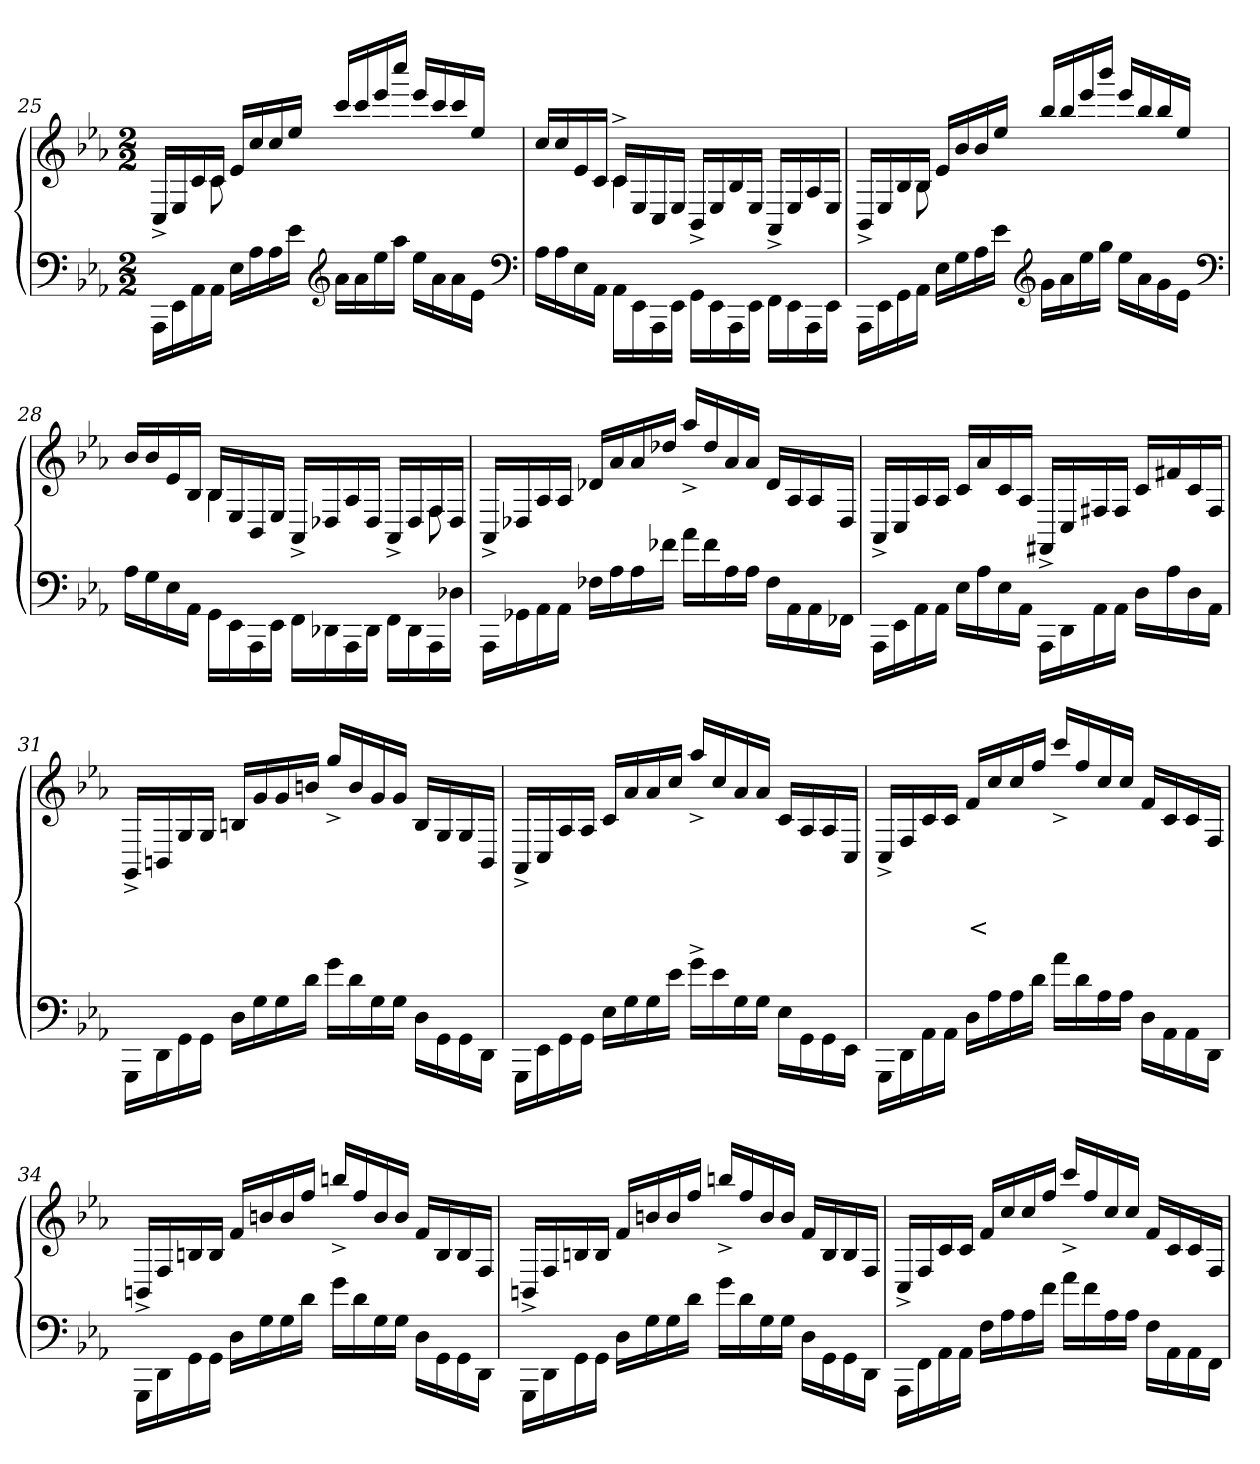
**kern	**kern	**text	**text
*part2	*part1	*part1	*part1
*staff2	*staff1	*staff1	*staff1
*clefF4	*clefG2	*	*
*k[b-e-a-]	*k[b-e-a-]	*	*
*M2/2	*M2/2	*	*
=25	=25	=25	=25
*	*^	*	*
16AAA-\LL	16C^>/LL	8.ryy	.	.
16EE-	16E-	.	.	.
16AA-	16c	.	.	.
16AA-JJ	16cJJ	8c\	.	.
16E-\LL	16e-/LL	.	.	.
16A-	16cc	2ryy	.	.
16A-	16cc	.	.	.
16e-JJ	16ee-JJ	.	.	.
*clefG2	*	*	*	*
16a-\LL	16ccc/LL	.	.	.
16a-	16ccc	.	.	.
16ee-	16eee-	.	.	.
16aa-JJ	16ccccJJ	.	.	.
16ee-\LL	16eee-/LL	.	.	.
16a-	16ccc	8.ryy	.	.
16a-	16ccc	.	.	.
16e-JJ	16ee-JJ	.	.	.
*clefF4	*	*	*	*
=26	=26	=26	=26	=26
16A-\LL	16cc/LL	4ryy	.	.
16A-	16cc	.	.	.
16E-	16e-	.	.	.
16AA-JJ	16cJJ	.	.	.
16AA-\LL	16c^>/LL	4c	.	.
16EE-	16E-	.	.	.
16AAA-	16C	.	.	.
16EE-JJ	16E-JJ	.	.	.
16GG\LL	16BB-^>/LL	2ryy	.	.
16EE-	16E-	.	.	.
16AAA-	16B-	.	.	.
16EE-JJ	16E-JJ	.	.	.
16FF\LL	16AA-^>/LL	.	.	.
16EE-	16E-	.	.	.
16AAA-	16A-	.	.	.
16EE-JJ	16E-JJ	.	.	.
=27	=27	=27	=27	=27
16AAA-\LL	16BB-^>/LL	8.ryy	.	.
16EE-	16E-	.	.	.
16GG	16B-	.	.	.
16AA-JJ	16B-JJ	8B-\	.	.
16E-\LL	16e-/LL	.	.	.
16G	16b-	2ryy	.	.
16A-	16b-	.	.	.
16e-JJ	16ee-JJ	.	.	.
*clefG2	*	*	*	*
16g\LL	16bb-/LL	.	.	.
16a-	16bb-	.	.	.
16ee-	16eee-	.	.	.
16ggJJ	16bbb-JJ	.	.	.
16ee-\LL	16eee-/LL	.	.	.
16a-	16bb-	8.ryy	.	.
16g	16bb-	.	.	.
16e-JJ	16ee-JJ	.	.	.
*clefF4	*	*	*	*
=28	=28	=28	=28	=28
16A-\LL	16b-/LL	4ryy	.	.
16G	16b-	.	.	.
16E-	16e-	.	.	.
16AA-JJ	16B-JJ	.	.	.
16GG\LL	16B-/LL	4B-\	.	.
16EE-	16E-	.	.	.
16AAA-	16BB-	.	.	.
16EE-JJ	16E-JJ	.	.	.
16FF\LL	16AA-^>/LL	4.ryy	.	.
16DD-X	16D-X	.	.	.
16AAA-	16A-	.	.	.
16DD-JJ	16D-JJ	.	.	.
16FF\LL	16AA-^>/LL	.	.	.
16DD-	16D-	.	.	.
16AAA-	16F	8F\	.	.
16D-JJ	16D-JJ	.	.	.
*	*v	*v	*	*
=29	=29	=29	=29
16AAA-\LL	16AA-^>/LL	.	.
16GG-X	16D-X	.	.
16AA-	16A-	.	.
16AA-JJ	16A-JJ	.	.
16F-X\LL	16d-/LL	.	.
16A-	16a-	.	.
16A-	16a-	.	.
16f-JJ	16dd-JJ	.	.
16a-LL	16aa-^>/LL	.	.
16f-	16dd-	.	.
16A-	16a-	.	.
16A-JJ	16a-JJ	.	.
16F-\LL	16d-/LL	.	.
16AA-	16A-	.	.
16AA-	16A-	.	.
16FF-JJ	16D-JJ	.	.
=30	=30	=30	=30
16AAA-\LL	16AA-^>LL	.	.
16EE-	16C	.	.
16AA-	16A-	.	.
16AA-JJ	16A-JJ	.	.
16E-\LL	16c/LL	.	.
16A-	16a-/	.	.
16E-	16c/	.	.
16AA-JJ	16A-/JJ	.	.
16AAA-\LL	16FF#X^>LL	.	.
16DD	16C	.	.
16AA-	16F#	.	.
16AA-JJ	16F#JJ	.	.
16D\LL	16c/LL	.	.
16A-	16f#/	.	.
16D	16c/	.	.
16AA-JJ	16F#/JJ	.	.
=31	=31	=31	=31
16GGG\LL	16GG^>LL	.	.
16DD	16BBn	.	.
16GG	16G	.	.
16GGJJ	16GJJ	.	.
16D\LL	16Bn/LL	.	.
16G	16g/	.	.
16G	16g/	.	.
16dJJ	16bn/JJ	.	.
16g\LL	16gg^>/LL	.	.
16d	16b/	.	.
16G	16g/	.	.
16GJJ	16g/JJ	.	.
16D\LL	16B/LL	.	.
16GG	16G/	.	.
16GG	16G	.	.
16DDJJ	16BB/JJ	.	.
=32	=32	=32	=32
16GGG\LL	16AA-^>/LL	.	.
16EE-	16C	.	.
16GG	16A-	.	.
16GGJJ	16A-JJ	.	.
16E-\LL	16c/LL	.	.
16G	16a-	.	.
16G	16a-	.	.
16e-JJ	16ccJJ	.	.
16g^>\LL	16aa-^>/LL	.	.
16e-	16cc	.	.
16G	16a-	.	.
16GJJ	16a-JJ	.	.
16E-\LL	16c/LL	.	.
16GG	16A-	.	.
16GG	16A-	.	.
16EE-JJ	16CJJ	.	.
=33	=33	=33	=33
16GGG\LL	16C^>/LL	.	.
16DD	16F	.	.
16AA-	16c	.	.
16AA-JJ	16cJJ	.	.
16D\LL	16f/LL	.	<
16A-	16cc	.	.
16A-	16cc	.	.
16dJJ	16ffJJ	.	.
16a-\LL	16ccc^>/LL	.	.
16d	16ff	.	.
16A-	16cc	.	.
16A-JJ	16ccJJ	.	.
16D\LL	16f/LL	.	.
16AA-	16c	.	.
16AA-	16c	.	.
16DDJJ	16FJJ	.	.
=34	=34	=34	=34
16GGG\LL	16BBn^>/LL	.	.
16DD	16F	.	.
16GG	16Bn	.	.
16GGJJ	16BJJ	.	.
16D\LL	16f/LL	.	.
16G	16bn	.	.
16G	16b	.	.
16dJJ	16ffJJ	.	.
16g\LL	16bbn^>/LL	.	.
16d	16ff	.	.
16G	16b	.	.
16GJJ	16bJJ	.	.
16D\LL	16f/LL	.	.
16GG	16B	.	.
16GG	16B	.	.
16DDJJ	16FJJ	.	.
=35	=35	=35	=35
16GGG\LL	16BBn^>/LL	.	.
16DD	16F	.	.
16GG	16Bn	.	.
16GGJJ	16BJJ	.	.
16D\LL	16f/LL	.	.
16G	16bn	.	.
16G	16b	.	.
16dJJ	16ffJJ	.	.
16g\LL	16bbn^>/LL	.	.
16d	16ff	.	.
16G	16b	.	.
16GJJ	16bJJ	.	.
16D\LL	16f/LL	.	.
16GG	16B	.	.
16GG	16B	.	.
16DDJJ	16FJJ	.	.
=36	=36	=36	=36
16AAA-\LL	16C^>/LL	.	.
16FF	16F	.	.
16AA-	16c	.	.
16AA-JJ	16cJJ	.	.
16F\LL	16f/LL	.	.
16A-	16cc	.	.
16A-	16cc	.	.
16fJJ	16ffJJ	.	.
16a-\LL	16ccc^>/LL	.	.
16f	16ff	.	.
16A-	16cc	.	.
16A-JJ	16ccJJ	.	.
16F\LL	16f/LL	.	.
16AA-	16c	.	.
16AA-	16c	.	.
16FFJJ	16FJJ	.	.
=	=	=	=
*-	*-	*-	*-
